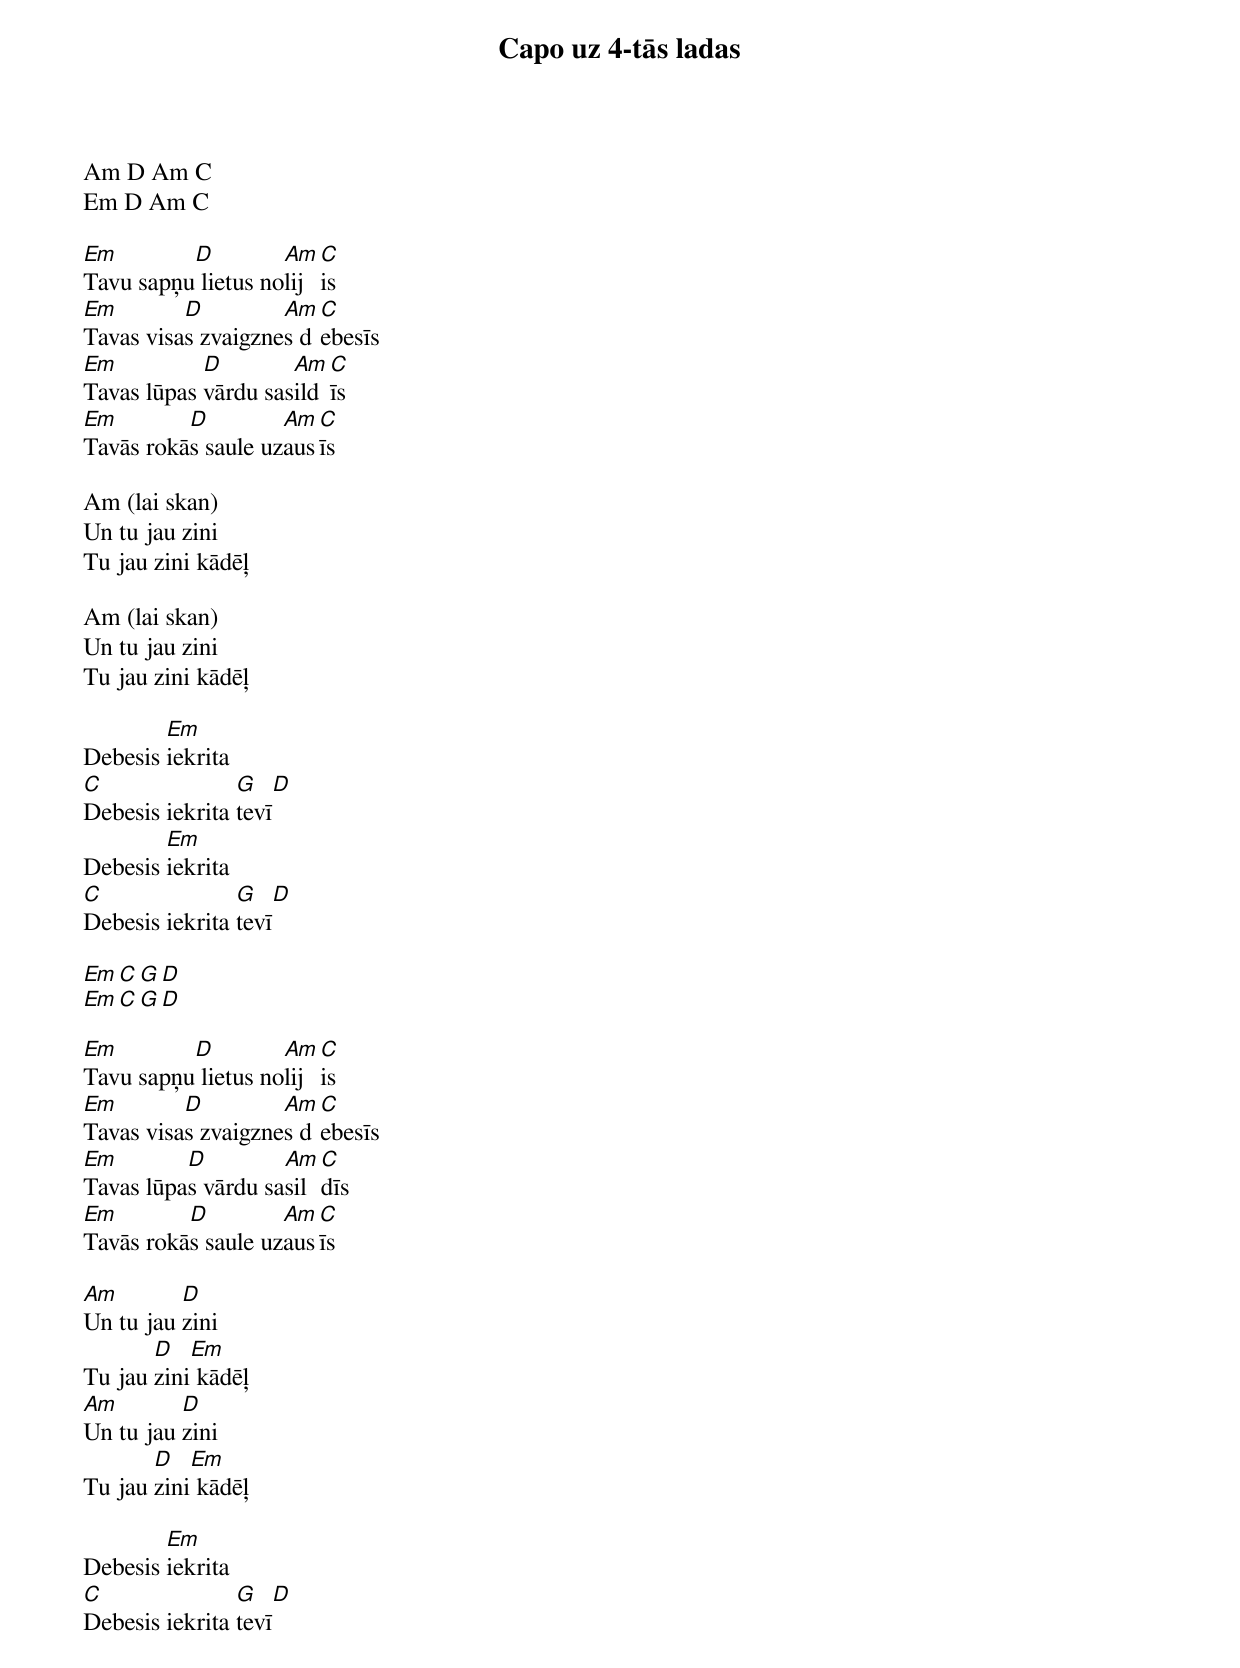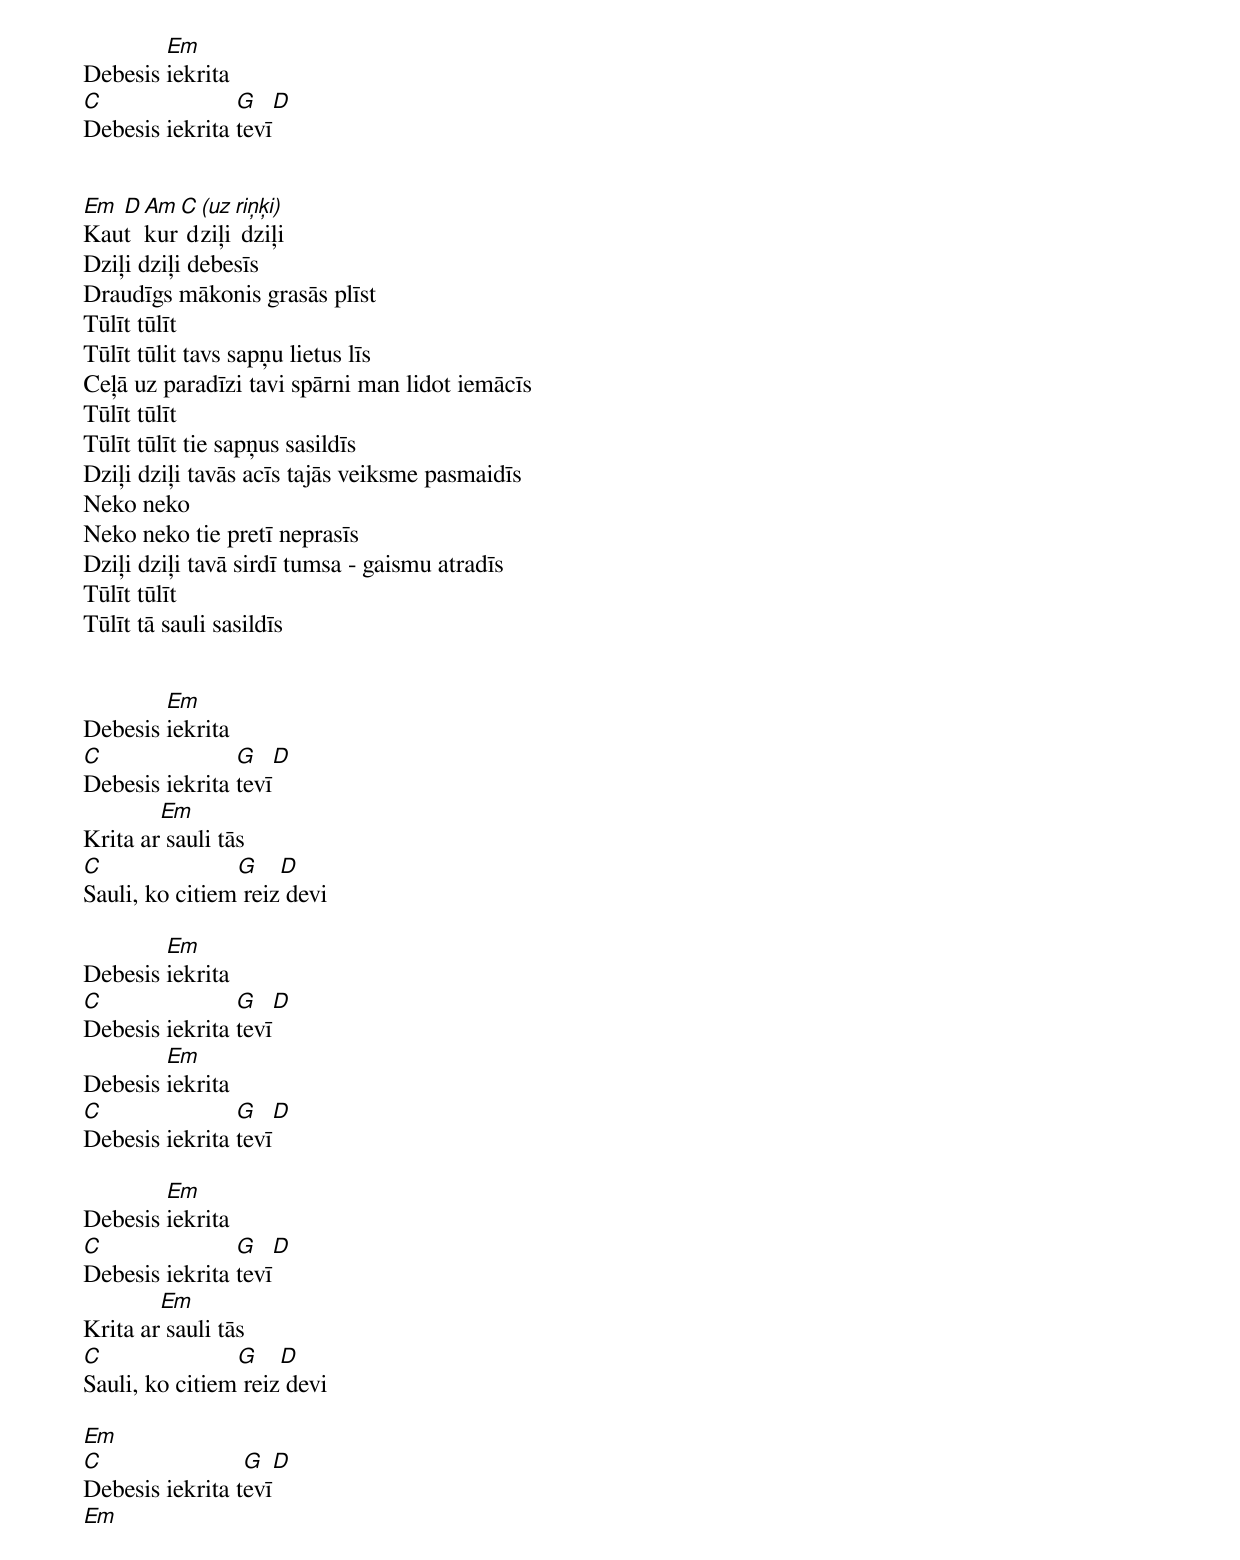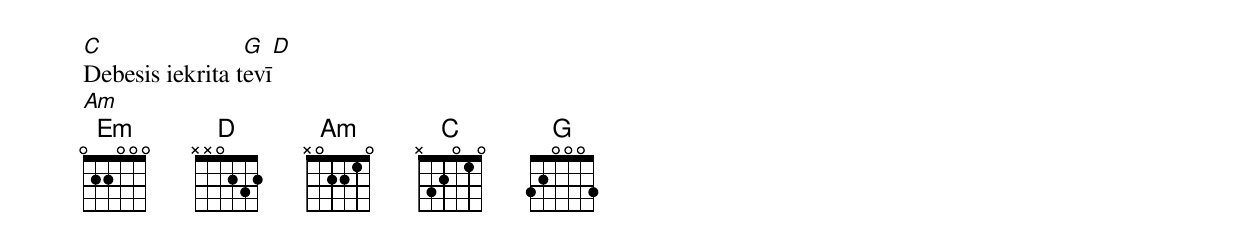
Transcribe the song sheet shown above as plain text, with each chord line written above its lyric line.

Capo uz 4-tās ladas

Am D Am C
Em D Am C

Em        D         Am C
Tavu sapņu lietus nolijis
Em        D         Am C
Tavas visas zvaigznes debesīs
Em          D        Am C
Tavas lūpas vārdu sasildīs
Em        D         Am C
Tavās rokās saule uzausīs

Am (lai skan)
Un tu jau zini
Tu jau zini kādēļ

Am (lai skan)
Un tu jau zini
Tu jau zini kādēļ

        Em
Debesis iekrita
C               G    D
Debesis iekrita tevī
        Em
Debesis iekrita
C               G    D
Debesis iekrita tevī

Em C G D
Em C G D

Em        D         Am C
Tavu sapņu lietus nolijis
Em        D         Am C
Tavas visas zvaigznes debesīs
Em        D         Am C
Tavas lūpas vārdu sasildīs
Em        D         Am C
Tavās rokās saule uzausīs

Am        D
Un tu jau zini
       D   Em
Tu jau zini kādēļ
Am        D
Un tu jau zini
       D   Em
Tu jau zini kādēļ

        Em
Debesis iekrita
C               G    D
Debesis iekrita tevī
        Em
Debesis iekrita
C               G    D
Debesis iekrita tevī


Em D Am C (uz riņķi)
Kaut kur dziļi dziļi
Dziļi dziļi debesīs
Draudīgs mākonis grasās plīst
Tūlīt tūlīt
Tūlīt tūlit tavs sapņu lietus līs
Ceļā uz paradīzi tavi spārni man lidot iemācīs
Tūlīt tūlīt
Tūlīt tūlīt tie sapņus sasildīs
Dziļi dziļi tavās acīs tajās veiksme pasmaidīs
Neko neko
Neko neko tie pretī neprasīs
Dziļi dziļi tavā sirdī tumsa - gaismu atradīs
Tūlīt tūlīt
Tūlīt tā sauli sasildīs


        Em
Debesis iekrita
C               G    D
Debesis iekrita tevī
        Em
Krita ar sauli tās
C               G    D
Sauli, ko citiem reiz devi

        Em
Debesis iekrita
C               G    D
Debesis iekrita tevī
        Em
Debesis iekrita
C               G    D
Debesis iekrita tevī

        Em
Debesis iekrita
C               G    D
Debesis iekrita tevī
        Em
Krita ar sauli tās
C               G    D
Sauli, ko citiem reiz devi

Em
C                G  D
Debesis iekrita tevī
Em
C                G  D
Debesis iekrita tevī
Am
